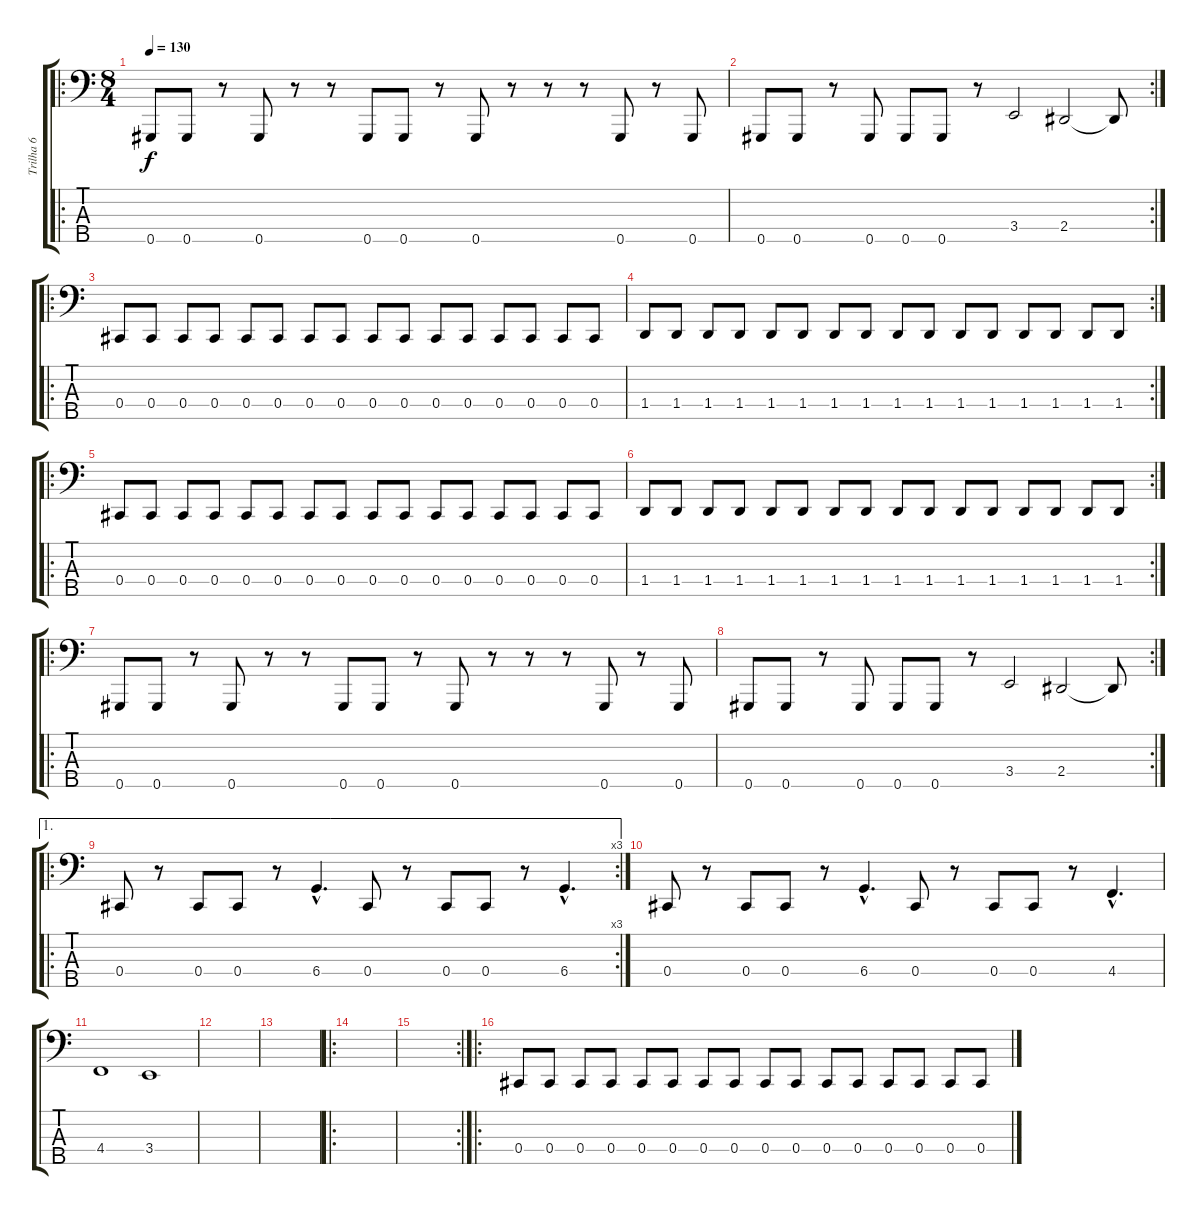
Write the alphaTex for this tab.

\track ("Trilha 6" "Trilha 6") {instrument electricbassfinger}
\staff {score tabs}
\tuning (E2 B1 Gb1 Db1 Ab0) {hide}
\ro
\ts (8 4)
\tempo 130
\clef f4
\ks c
0.5.8{dy f} 0.5.8 r.8 0.5.8 r.8 r.8 0.5.8 0.5.8 r.8 0.5.8 r.8 r.8 r.8 0.5.8 r.8 0.5.8 |
\rc 2
0.5.8 0.5.8 r.8 0.5.8 0.5.8 0.5.8 r.8 3.4.2 2.4.2 2.4{t}.8 |
\ro
0.4.8 0.4.8 0.4.8 0.4.8 0.4.8 0.4.8 0.4.8 0.4.8 0.4.8 0.4.8 0.4.8 0.4.8 0.4.8 0.4.8 0.4.8 0.4.8 |
\rc 2
1.4.8 1.4.8 1.4.8 1.4.8 1.4.8 1.4.8 1.4.8 1.4.8 1.4.8 1.4.8 1.4.8 1.4.8 1.4.8 1.4.8 1.4.8 1.4.8 |
\ro
0.4.8 0.4.8 0.4.8 0.4.8 0.4.8 0.4.8 0.4.8 0.4.8 0.4.8 0.4.8 0.4.8 0.4.8 0.4.8 0.4.8 0.4.8 0.4.8 |
\rc 2
1.4.8 1.4.8 1.4.8 1.4.8 1.4.8 1.4.8 1.4.8 1.4.8 1.4.8 1.4.8 1.4.8 1.4.8 1.4.8 1.4.8 1.4.8 1.4.8 |
\ro
0.5.8 0.5.8 r.8 0.5.8 r.8 r.8 0.5.8 0.5.8 r.8 0.5.8 r.8 r.8 r.8 0.5.8 r.8 0.5.8 |
\rc 2
0.5.8 0.5.8 r.8 0.5.8 0.5.8 0.5.8 r.8 3.4.2 2.4.2 2.4{t}.8 |
\ae 1
\ro
\rc 3
0.4.8 r.8 0.4.8 0.4.8 r.8 6.4{hac}.4{d} 0.4.8 r.8 0.4.8 0.4.8 r.8 6.4{hac}.4{d} |
0.4.8 r.8 0.4.8 0.4.8 r.8 6.4{hac}.4{d} 0.4.8 r.8 0.4.8 0.4.8 r.8 4.4{hac}.4{d} |
4.4.1 3.4.1 |
|
|
\ro
|
\rc 2
|
\ro
0.4.8 0.4.8 0.4.8 0.4.8 0.4.8 0.4.8 0.4.8 0.4.8 0.4.8 0.4.8 0.4.8 0.4.8 0.4.8 0.4.8 0.4.8 0.4.8
